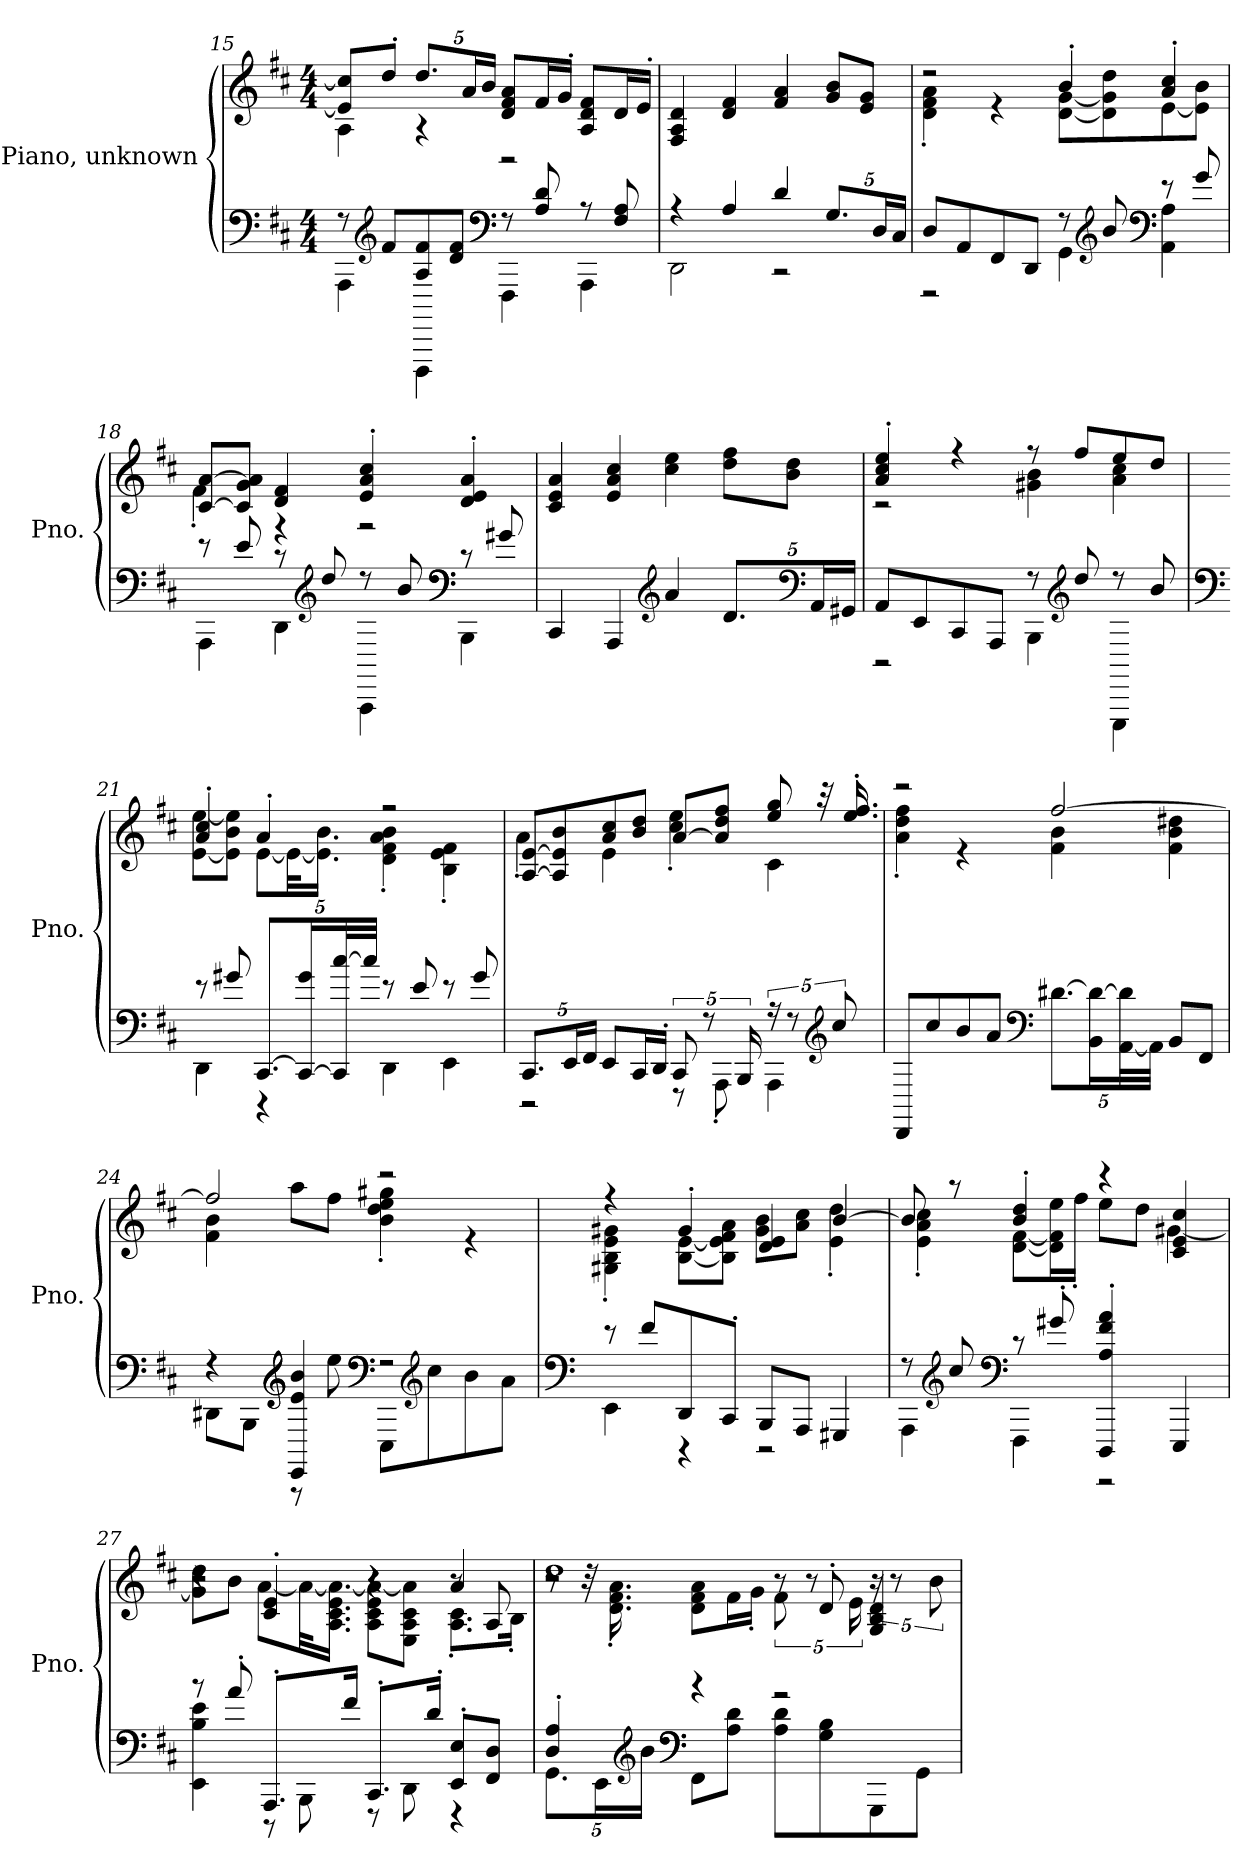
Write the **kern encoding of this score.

**kern	**kern
*part1	*part1
*staff2	*staff1
*I"Piano, unknown	*
*I'Pno.	*
*clefF4	*clefG2
*k[f#c#]	*k[f#c#]
*M4/4	*M4/4
=15	=15
*^	*^
8r	4AAA\	8e/] 8cc#/]L	4A\
*clefG2	*	*	*
8f#/L	.	8dd'/J	.
*	*	*Xbrackettup	*
8A/ 8f#/	4DDD\	10.dd/L	4r
8d/ 8f#/J	.	.	.
.	.	20a/L	.
.	.	20b/JJ	.
*clefF4	*	*	*
8r	4FFF#\	8d/ 8f#/ 8a/L	2r
8A/ 8d/	.	16f#/L	.
.	.	16g'/JJ	.
8r	4AAA\	8A/ 8d/ 8f#/L	.
8F#/ 8A/	.	16d/L	.
.	.	16e'/JJ	.
*	*	*v	*v
=16	=16	=16
4r	2DD\	4F#/ 4A/ 4d/
4A/	.	4d/ 4f#/
4d/	2r	4f#/ 4a/
*Xbrackettup	*	*
10.G/L	.	8g/ 8b/L
.	.	8e/ 8g/J
20D/L	.	.
20C#/JJ	.	.
!!LO:LB:g=z
=17	=17	=17
*	*	*^
8D/L	2r	2r	4d\' 4f#\' 4a\'
8AA/	.	.	.
8FF#/	.	.	4r
8DD/J	.	.	.
8r	4GG\	4b'/	[8d\ [8g\L
*clefG2	*	*	*
8b/	.	.	8d\] 8g\] 8dd\
*clefF4	*	*	*
8r	4AA\ 4A\	4a/' 4cc#/'	[8e\
8g/	.	.	8e\] 8b\J
=18	=18	=18	=18
8r	4AAA\	[8c#/ [8a/L	4f#'\
8e/	.	8c#/] 8g/ 8a/]J	.
8r	4DD\	4d/ 4f#/	4r
*clefG2	*	*	*
8dd/	.	.	.
8r	4AAA\	4e/' 4a/' 4cc#/'	2r
8b/	.	.	.
*clefF4	*	*	*
8r	4BBB\	4d/' 4e/' 4a/'	.
8g#X/	.	.	.
*v	*v	*	*
*	*v	*v
=19	=19
4CC#/	4c#/ 4e/ 4a/
4AAA/	4e/ 4a/ 4cc#/
*clefG2	*
4a/	4cc#\ 4ee\
10.d/L	8dd\ 8ff#\L
.	8b\ 8dd\J
*clefF4	*
20AA/L	.
20GG#X/JJ	.
!!LO:PB:g=z
=20	=20
*^	*^
8AA/L	2r	4a/' 4cc#/' 4ee/'	2r
8EE/	.	.	.
8CC#/	.	4r	.
8AAA/J	.	.	.
8r	4BBB\	8r	4g#X\ 4b\
*clefG2	*	*	*
8dd/	.	8ff#/L	.
8r	4EEE\	8ee/	4a\ 4cc#\
8b/	.	8dd/J	.
=21	=21	=21	=21
*clefF4	*	*	*
8r	4DD\	4a/' 4cc#/'	[8e\ [8ee\L
8g#X/	.	.	8e\] 8b\ 8ee\]J
[10.CC#/L	4r	4a'/	[8e\L
.	.	.	32e\KL_
20CC#/_ 20g#/L	.	.	.
.	.	.	16.e\] 16.b\JJ
40CC#/] [40cc#/L	.	.	.
40cc#/JJJ]	.	.	.
8r	4DD\	2r	4d\' 4f#\' 4a\' 4b\'
8e/	.	.	.
8r	4EE\	.	4B\' 4e\' 4f#\'
8g#/	.	.	.
!!LO:LB:g=z	!!
=22	=22	=22	=22
10.CC#/L	2r	[8A/ [8e/L	4a'\
.	.	8A/] 8e/] 8b/	.
20EE/L	.	.	.
20FF#/JJ	.	.	.
8EE/L	.	8a/ 8cc#/	4e\
16CC#/L	.	8b/ 8dd/J	.
16DD'/JJ	.	.	.
*brackettup	*	*	*
10CC#/	8r	[8a/L	4cc#\' 4ee\'
10r	.	.	.
.	8AAA'\	8a/] 8dd/ 8ff#/J	.
20BBB/	.	.	.
20r	4AAA\	8ee/ 8gg/	4c#\
10r	.	.	.
.	.	32r	.
*clefG2	*	*	*
10cc#/	.	.	.
.	.	16.ee/' 16.ff#/'	.
*v	*v	*	*
=23	=23	=23
8DD/L	2r	4a\' 4dd\' 4ff#\'
8cc#/	.	.
8b/	.	4r
8a/J	.	.
*clefF4	*	*
*Xbrackettup	*	*
[10.d#X\L	[2ff#/	4f#\ 4b\
20BB\ 20d#\_L	.	.
[40AA\ 40d#\]L	.	.
40AA\JJJ]	.	.
8BB/L	.	4f#\ 4b\ 4dd#X\
8FF#/J	.	.
!!LO:LB:g=z	!!
=24	=24	=24
*^	*	*
4r	8DD#X\L	2ff#/]	4f#\ 4b\
.	8BBB\J	.	.
*clefG2	*	*	*
4EE/ 4e/ 4b/	8r	.	8aa\L
.	8ee\	.	8ff#\J
*clefF4	*	*	*
2r	8EEE\L	2r	4b\' 4dd\' 4ee\' 4gg#X\'
*clefG2	*	*	*
.	8cc#\	.	.
.	8b\	.	4r
.	8a\J	.	.
=25	=25	=25	=25
*clefF4	*	*	*
8r	4EE\	4r	4G#X\' 4B\' 4e\' 4g#X\'
8f#/L	.	.	.
8DD/	4r	4g#'/	[8B\ [8e\L
8CC#'/J	.	.	8B\] 8e\] 8f#\ 8a\J
8BBB/L	2r	4d/ 4e/	8g#\ 8b\L
8AAA/J	.	.	8a\ 8cc#\J
4GGG#X/	.	[4b/	4e\' 4dd\'
=26	=26	=26	=26
8r	4AAA\	8b/]	4e\' 4a\' 4cc#\'
*clefG2	*	*	*
8cc#/	.	8r	.
*clefF4	*	*	*
8r	4FFF#\	4b/' 4dd/'	[8d\ [8f#\L
8g#X'/	.	.	16d\] 16f#\] 16ee\L
.	.	.	16ff#'\JJ
4DDD/' 4A/' 4f#/' 4a/'	2r	4r	8ee\L
.	.	.	8dd\J
4EEE/	.	4c#/ 4e/ 4cc#/	[4g#X\
!!LO:LB:g=z
=27	=27	=27	=27
*	*	*	*^
8r	4EE\ 4B\ 4e\	4r	8g#\] 8dd\L	2r
8a'/	.	.	8b\J	.
8.AAA'/L	8r	4c#/' 4e/'	[8a\L	.
.	8BBB\	.	32a\KL_	.
.	.	.	16.A\ 16.c#\ 16.e\ 16.a\_JJ	.
16f#/Jk	.	.	.	.
8.CC#'/L	8r	4r	8A\ 8c#\ 8e\ 8a\_L	4r
.	8DD\	.	8E\ 8A\ 8c#\ 8a\]J	.
16d'/Jk	.	.	.	.
8EE/' 8E/'L	4r	4a/	8.A\' 8.c#\'L	8r
8FF#/ 8D/J	.	.	.	8A/
.	.	.	16B'\Jk	.
=28	=28	=28	=28	=28
4D/' 4A/'	10.GG\L	1dd	8r	2r
.	.	.	32r	.
.	20EE\L	.	.	.
.	.	.	16.d\' 16.f#\' 16.a\'	.
*clefG2	*	*	*	*
.	20b\JJ	.	.	.
*clefF4	*	*	*	*
4r	8FF#\L	.	8d\ 8f#\ 8a\L	.
.	8A\ 8d\J	.	16f#\L	.
.	.	.	16g'\JJ	.
*	*	*	*brackettup	*
2r	8A\ 8d\L	.	10f#\	8r
.	.	.	10r	.
.	8G\ 8B\	.	.	8d'/
.	.	.	20e\	.
.	8GGG\	.	20r	4G/ 4B/ 4d/
.	.	.	10r	.
.	8GG\J	.	.	.
.	.	.	10b\	.
*v	*v	*	*	*
*	*v	*v	*v
=	=
*-	*-
